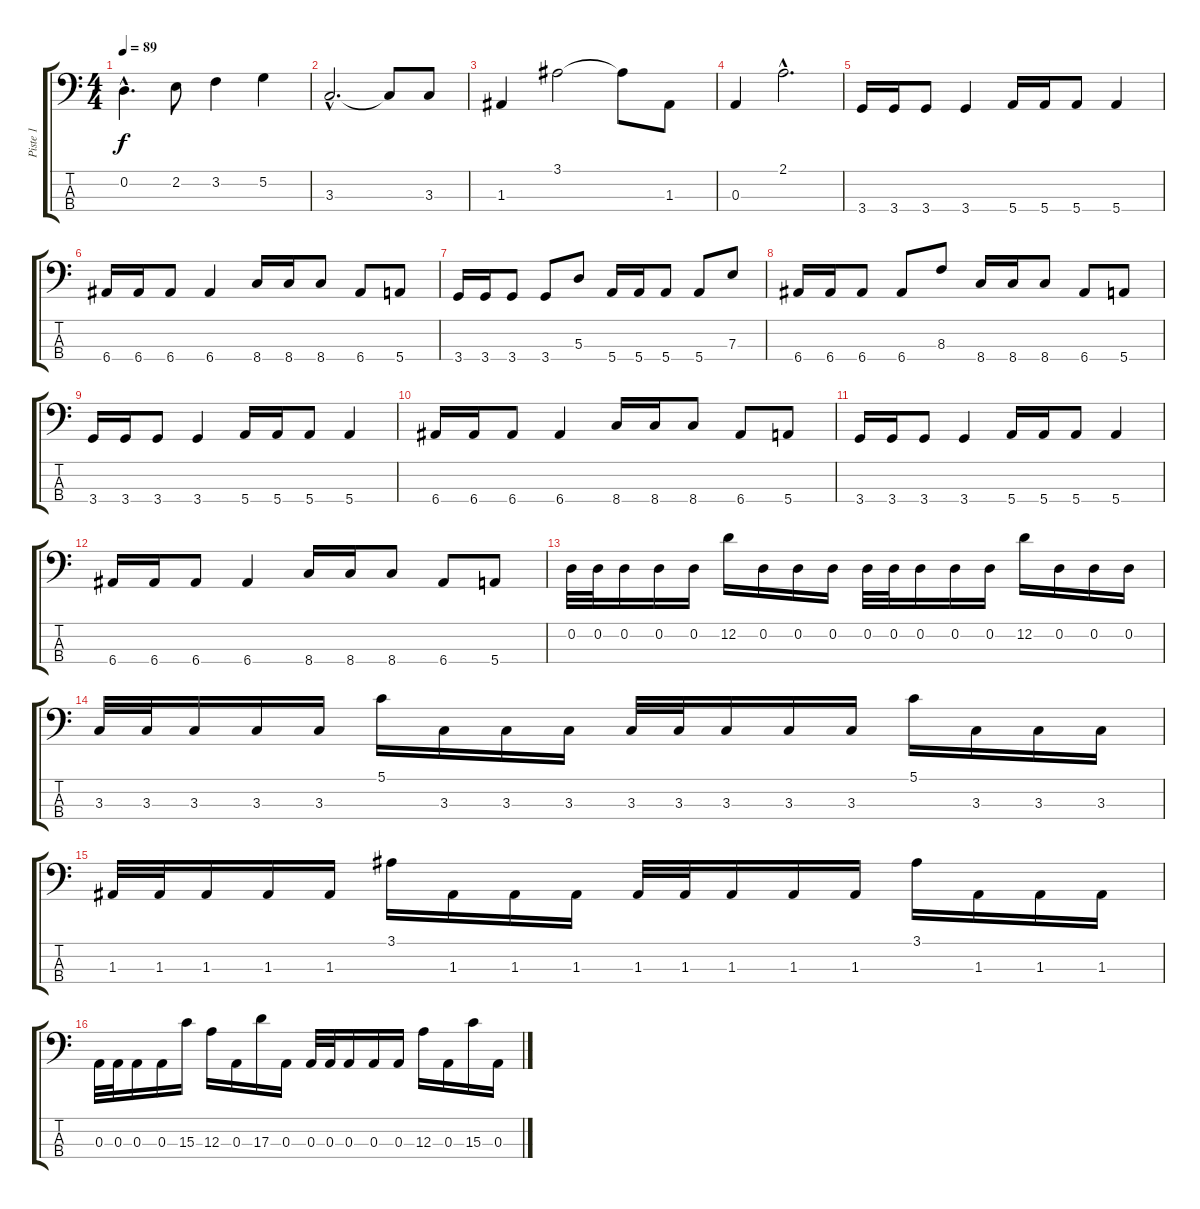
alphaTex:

\track ("Piste 1" "Piste 1") {instrument electricbasspick}
\staff {score tabs}
\tuning (G2 D2 A1 E1) {hide}
\ts (4 4)
\tempo 89
\clef f4
\ks c
0.2{hac}.4{d dy f} 2.2.8 3.2.4 5.2.4 |
3.3{hac}.2{d} 3.3{t}.8 3.3.8 |
1.3.4 3.1.2 3.1{t}.8 1.3.8 |
0.3.4 2.1{hac}.2{d} |
3.4.16 3.4.16 3.4.8 3.4.4 5.4.16 5.4.16 5.4.8 5.4.4 |
6.4.16 6.4.16 6.4.8 6.4.4 8.4.16 8.4.16 8.4.8 6.4.8 5.4.8 |
3.4.16 3.4.16 3.4.8 3.4.8 5.3.8 5.4.16 5.4.16 5.4.8 5.4.8 7.3.8 |
6.4.16 6.4.16 6.4.8 6.4.8 8.3.8 8.4.16 8.4.16 8.4.8 6.4.8 5.4.8 |
3.4.16 3.4.16 3.4.8 3.4.4 5.4.16 5.4.16 5.4.8 5.4.4 |
6.4.16 6.4.16 6.4.8 6.4.4 8.4.16 8.4.16 8.4.8 6.4.8 5.4.8 |
3.4.16 3.4.16 3.4.8 3.4.4 5.4.16 5.4.16 5.4.8 5.4.4 |
6.4.16 6.4.16 6.4.8 6.4.4 8.4.16 8.4.16 8.4.8 6.4.8 5.4.8 |
0.2.32 0.2.32 0.2.16 0.2.16 0.2.16 12.2.16 0.2.16 0.2.16 0.2.16 0.2.32 0.2.32 0.2.16 0.2.16 0.2.16 12.2.16 0.2.16 0.2.16 0.2.16 |
3.3.32 3.3.32 3.3.16 3.3.16 3.3.16 5.1.16 3.3.16 3.3.16 3.3.16 3.3.32 3.3.32 3.3.16 3.3.16 3.3.16 5.1.16 3.3.16 3.3.16 3.3.16 |
1.3.32 1.3.32 1.3.16 1.3.16 1.3.16 3.1.16 1.3.16 1.3.16 1.3.16 1.3.32 1.3.32 1.3.16 1.3.16 1.3.16 3.1.16 1.3.16 1.3.16 1.3.16 |
0.3.32 0.3.32 0.3.16 0.3.16 15.3.16 12.3.16 0.3.16 17.3.16 0.3.16 0.3.32 0.3.32 0.3.16 0.3.16 0.3.16 12.3.16 0.3.16 15.3.16 0.3.16
